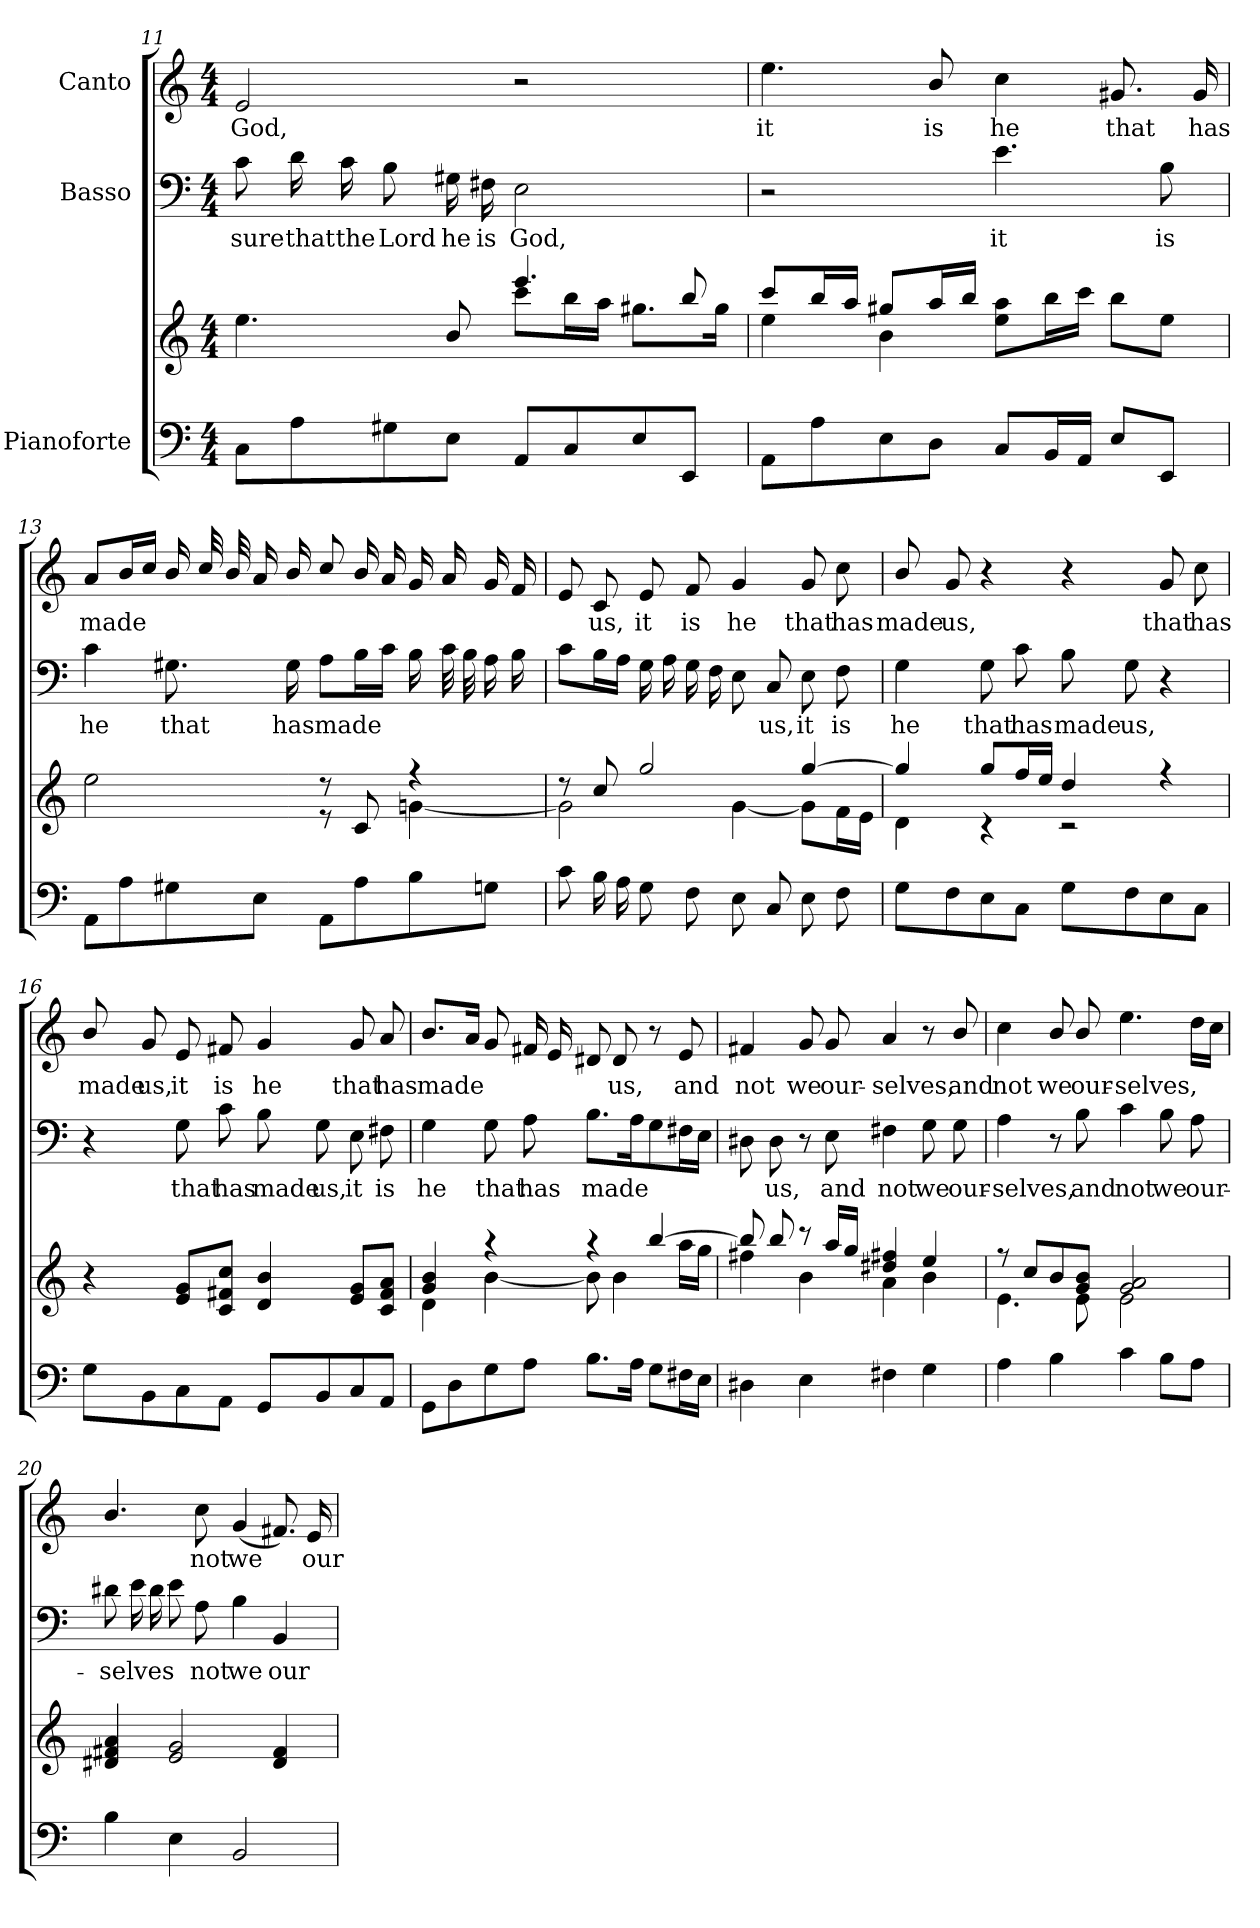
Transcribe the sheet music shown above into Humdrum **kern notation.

**kern	**kern	**kern	**text	**kern	**text
*part3	*part3	*part2	*part2	*part1	*part1
*staff4	*staff3	*staff2	*staff2	*staff1	*staff1
*I"Pianoforte	*	*I"Basso	*	*I"Canto	*
*clefF4	*clefG2	*clefF4	*	*clefG2	*
*k[]	*k[]	*k[]	*	*k[]	*
*C:	*C:	*C:	*	*C:	*
*M4/4	*M4/4	*M4/4	*	*M4/4	*
=11	=11	=11	=11	=11	=11
*^	*^	*	*	*	*
!	!	!	!	!	!LO:LY:b	!	!LO:LY:b
8C\L	2ryy	4.ee\	2ryy	8c	sure	2e	God,
!	!	!	!	!	!LO:LY:b	!	!
8A\	.	.	.	16d	that	.	.
!	!	!	!	!	!LO:LY:b	!	!
.	.	.	.	16c	the	.	.
!	!	!	!	!	!LO:LY:b	!	!
8G#X\	.	.	.	8B	Lord	.	.
!	!	!	!	!	!LO:LY:b	!	!
8E\J	.	8b/	.	16G#X	he	.	.
!	!	!	!	!	!LO:LY:b	!	!
.	.	.	.	16F#X	is	.	.
!	!	!	!	!	!LO:LY:b	!	!
8AA/L	2ryy	4.eee/	8ccc\L	2E	God,	2r	.
8C/	.	.	16bb\L	.	.	.	.
.	.	.	16aa\JJ	.	.	.	.
8E/	.	.	8.gg#X\L	.	.	.	.
8EE/J	.	8bb/	.	.	.	.	.
.	.	.	16gg#\J	.	.	.	.
=12	=12	=12	=12	=12	=12	=12	=12
!	!	!	!	!	!	!	!LO:LY:b
8AA\L	2ryy	8ccc/L	4ee\	2r	.	4.ee	it
8A\	.	16bb/L	.	.	.	.	.
.	.	16aa/JJ	.	.	.	.	.
8E\	.	8gg#X/L	4b\	.	.	.	.
!	!	!	!	!	!	!	!LO:LY:b
8D\J	.	16aa/L	.	.	.	8b/	is
.	.	16bb/JJ	.	.	.	.	.
!	!	!	!	!	!LO:LY:b	!	!LO:LY:b
8C/L	2ryy	8ee\ 8aa\L	2ryy	4.e	it	4cc	he
16BB/L	.	16bb\L	.	.	.	.	.
16AA/JJ	.	16ccc\JJ	.	.	.	.	.
!	!	!	!	!	!	!	!LO:LY:b
8E/L	.	8bb\L	.	.	.	8.g#X	that
!	!	!	!	!	!LO:LY:b	!	!
8EE/J	.	8ee\J	.	8B	is	.	.
!	!	!	!	!	!	!	!LO:LY:b
.	.	.	.	.	.	16g#	has
*v	*v	*	*	*	*	*	*
!!LO:LB:g=z
=13	=13	=13	=13	=13	=13	=13
!	!	!	!	!LO:LY:b	!	!LO:LY:b
8AAL	2ee\	2ryy	4c	he	8a/L	made
8A	.	.	.	.	16b/L	.
.	.	.	.	.	16cc/JJ	.
!	!	!	!	!LO:LY:b	!	!
8G#X	.	.	8.G#X	that	16b/LL	.
.	.	.	.	.	32cc/L	.
.	.	.	.	.	32b/	.
8EJ	.	.	.	.	16a/	.
!	!	!	!	!LO:LY:b	!	!
.	.	.	16G#	has	16b/JJ	.
!	!	!	!	!LO:LY:b	!	!
8AAL	8r	8r	8AL	made	8cc/L	.
8A	8c/	8ryy	16BL	.	16b/L	.
.	.	.	16cJJ	.	16a/JJ	.
8B	4r	[4gn\	16BLL	.	16gLL	.
.	.	.	32cL	.	16a	.
.	.	.	32B	.	.	.
8GnJ	.	.	16A	.	16g	.
.	.	.	16BJJ	.	16f	.
=14	=14	=14	=14	=14	=14	=14
8cL	8r	2g\]	8cL	.	8eJ	.
!	!	!	!	!	!	!LO:LY:b
16BL	8cc/	.	16BL	.	8c	us,
16A	.	.	16AJJ	.	.	.
!	!	!	!	!	!	!LO:LY:b
8G	2gg/	.	16GLL	.	8e	it
.	.	.	16A	.	.	.
!	!	!	!	!	!	!LO:LY:b
8FJ	.	.	16G	.	8f	is
.	.	.	16F	.	.	.
!	!	!	!	!	!	!LO:LY:b
8EL	.	[4g\	8EJ	.	4g	he
!	!	!	!	!LO:LY:b	!	!
8C	.	.	8C	us,	.	.
!	!	!	!	!LO:LY:b	!	!LO:LY:b
8E	[4gg/	8g\L]	8E	it	8g	that
!	!	!	!	!LO:LY:b	!	!LO:LY:b
8FJ	.	16f\L	8F	is	8cc	has
.	.	16e\JJ	.	.	.	.
=15	=15	=15	=15	=15	=15	=15
!	!	!	!	!LO:LY:b	!	!LO:LY:b
8GL	4gg/]	4d\	4G	he	8b/	made
!	!	!	!	!	!	!LO:LY:b
8F	.	.	.	.	8g	us,
!	!	!	!	!LO:LY:b	!	!
8E	8gg/L	4r	8G	that	4r	.
!	!	!	!	!LO:LY:b	!	!
8CJ	16ff/L	.	8c	has	.	.
.	16ee/JJ	.	.	.	.	.
!	!	!	!	!LO:LY:b	!	!
8GL	4dd/	2r	8B	made	4r	.
!	!	!	!	!LO:LY:b	!	!
8F	.	.	8G	us,	.	.
!	!	!	!	!	!	!LO:LY:b
8E	4r	.	4r	.	8g	that
!	!	!	!	!	!	!LO:LY:b
8CJ	.	.	.	.	8cc	has
=16	=16	=16	=16	=16	=16	=16
!	!	!	!	!	!	!LO:LY:b
8GL	4r	2ryy	4r	.	8b/	made
!	!	!	!	!	!	!LO:LY:b
8BB	.	.	.	.	8g	us,
!	!	!	!	!LO:LY:b	!	!LO:LY:b
8C	8e/ 8g/L	.	8G	that	8e	it
!	!	!	!	!LO:LY:b	!	!LO:LY:b
8AAJ	8c/ 8f#X/ 8cc/J	.	8c	has	8f#X	is
!	!	!	!	!LO:LY:b	!	!LO:LY:b
8GGL	4d/ 4b/	2ryy	8B	made	4g	he
!	!	!	!	!LO:LY:b	!	!
8BB	.	.	8G	us,	.	.
!	!	!	!	!LO:LY:b	!	!LO:LY:b
8C	8e/ 8g/L	.	8E	it	8g	that
!	!	!	!	!LO:LY:b	!	!LO:LY:b
8AAJ	8c/ 8f#/ 8a/J	.	8F#X	is	8a	has
!!LO:LB:g=z
=17	=17	=17	=17	=17	=17	=17
!	!	!	!	!LO:LY:b	!	!LO:LY:b
8GGL	4g/ 4b/	4d\	4G	he	8.bL	made
8D	.	.	.	.	.	.
.	.	.	.	.	16aJ	.
!	!	!	!	!LO:LY:b	!	!
8G	4r	[4b\	8G	that	8gL	.
!	!	!	!	!LO:LY:b	!	!
8AJ	.	.	8A	has	16f#XL	.
.	.	.	.	.	16e	.
!	!	!	!	!LO:LY:b	!	!
8.BL	4r	8b\]	8.BL	made	8d#XJ	.
!	!	!	!	!	!	!LO:LY:b
.	.	4b\	.	.	8d#	us,
16AJ	.	.	16A	.	.	.
8GL	[4bb/	.	8G	.	8r	.
!	!	!	!	!	!	!LO:LY:b
16F#XL	.	16aa\LL	16F#XL	.	8e	and
16EJJ	.	16gg\JJ	16EJJ	.	.	.
=18	=18	=18	=18	=18	=18	=18
!	!	!	!	!	!	!LO:LY:b
4D#X	8bb/]	4ff#X\	8D#X	.	4f#X	not
!	!	!	!	!LO:LY:b	!	!
.	8bb/	.	8D#	us,	.	.
!	!	!	!	!	!	!LO:LY:b
4E	8r	4b\	8r	.	8g	we
!	!	!	!	!LO:LY:b	!	!LO:LY:b
.	16aa/LL	.	8E	and	8g	our-
.	16gg/JJ	.	.	.	.	.
!	!	!	!	!LO:LY:b	!	!LO:LY:b
4F#X	4dd#X/ 4ff#X/	4a\	4F#X	not	4a	-selves,
!	!	!	!	!LO:LY:b	!	!
4G	4ee/	4b\	8G	we	8r	.
!	!	!	!	!LO:LY:b	!	!LO:LY:b
.	.	.	8G	our-	8b/	and
=19	=19	=19	=19	=19	=19	=19
!	!	!	!	!LO:LY:b	!	!LO:LY:b
4A	8r	4.e\	4A	-selves,	4cc	not
.	8cc/L	.	.	.	.	.
!	!	!	!	!	!	!LO:LY:b
4B	8b/	.	8r	.	8b/	we
!	!	!	!	!LO:LY:b	!	!LO:LY:b
.	8g/ 8b/J	8e\	8B	and	8b/	our-
!	!	!	!	!LO:LY:b	!	!LO:LY:b
4c	2g/ 2a/	2e\	4c	not	4.ee	-selves,
!	!	!	!	!LO:LY:b	!	!
8BL	.	.	8B	we	.	.
!	!	!	!	!LO:LY:b	!	!
8AJ	.	.	8A	our-	16ddLL	.
.	.	.	.	.	16ccJJ	.
=20	=20	=20	=20	=20	=20	=20
!	!	!	!	!LO:LY:b	!	!
4B	4d#X/ 4f#X/ 4a/	2ryy	8d#XL	-selves	4.b/	.
.	.	.	16eL	.	.	.
.	.	.	16d#	.	.	.
4E	2e/ 2g/	.	8eJ	.	.	.
!	!	!	!	!LO:LY:b	!	!LO:LY:b
.	.	.	8A	not	8cc	not
!	!	!	!	!LO:LY:b	!	!LO:LY:b
2BB	.	2ryy	4B	we	(<4g	we
!	!	!	!	!LO:LY:b	!	!
.	4d#/ 4f#/	.	4BB	our-	8.f#X)	.
!	!	!	!	!	!	!LO:LY:b
.	.	.	.	.	16e	our-
*	*v	*v	*	*	*	*
=	=	=	=	=	=
*-	*-	*-	*-	*-	*-
